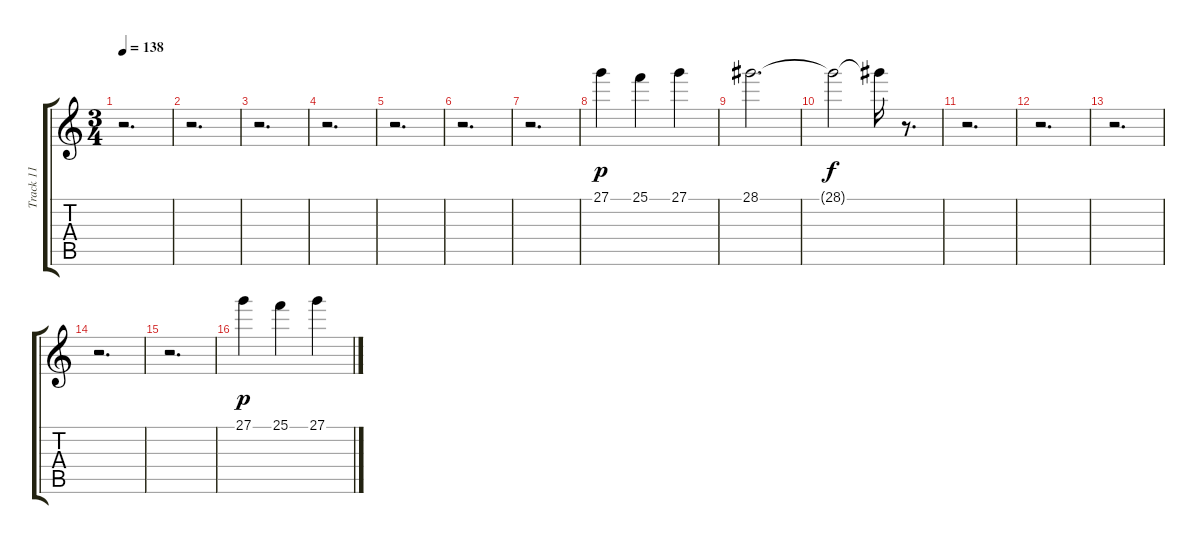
\track ("Track 11" "Track 11") {instrument fx3crystal}
\staff {score tabs}
\tuning (E4 B3 G3 D3 A2 E2) {hide}
\ts (3 4)
\tempo 138
\clef g2
\ks c
r.2{d dy f} |
r.2{d} |
r.2{d} |
r.2{d} |
r.2{d} |
r.2{d} |
r.2{d} |
27.1.4{dy p} 25.1.4 27.1.4 |
28.1.2{d} |
28.1{t}.2{dy f} 28.1{t}.16 r.8{d} |
r.2{d} |
r.2{d} |
r.2{d} |
r.2{d} |
r.2{d} |
27.1.4{dy p} 25.1.4 27.1.4
